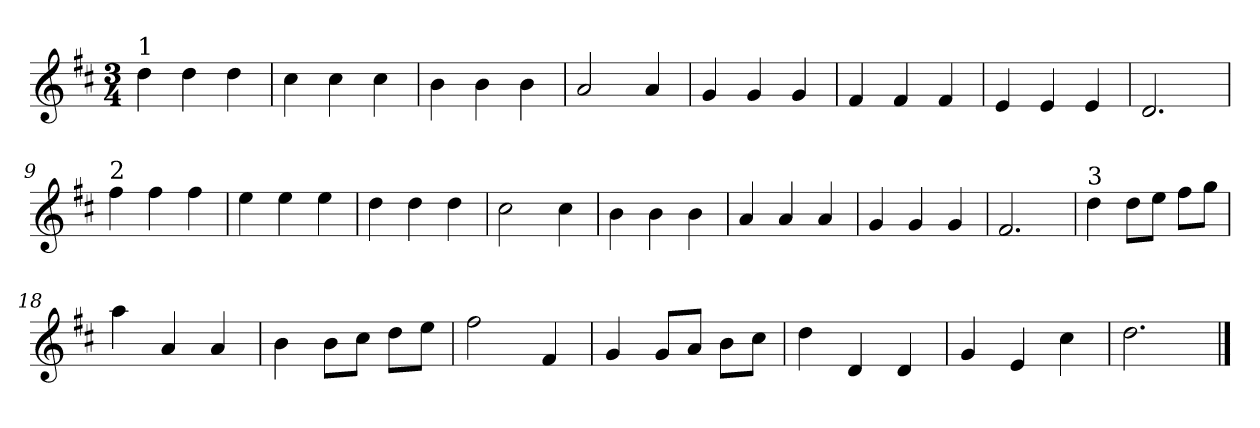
**kern
*part1
*staff1
*clefG2
*k[f#c#]
*D:
*M3/4
*MM132
=1
!LO:TX:a:t=1
4dd\
4dd\
4dd\
=2
4cc#\
4cc#\
4cc#\
=3
4b\
4b\
4b\
=4
2a/
4a/
=5
4g/
4g/
4g/
=6
4f#/
4f#/
4f#/
=7
4e/
4e/
4e/
=8
2.d/
=9
!LO:TX:a:t=2
4ff#\
4ff#\
4ff#\
=10
4ee\
4ee\
4ee\
=11
4dd\
4dd\
4dd\
=12
2cc#\
4cc#\
=13
4b\
4b\
4b\
!!LO:LB:g=z
=14
4a/
4a/
4a/
=15
4g/
4g/
4g/
=16
2.f#/
=17
!LO:TX:a:t=3
4dd\
8dd\L
8ee\J
8ff#\L
8gg\J
=18
4aa\
4a/
4a/
=19
4b\
8b\L
8cc#\J
8dd\L
8ee\J
=20
2ff#\
4f#/
=21
4g/
8g/L
8a/J
8b\L
8cc#\J
=22
4dd\
4d/
4d/
=23
4g/
4e/
4cc#\
=24
2.dd\
==
*-
